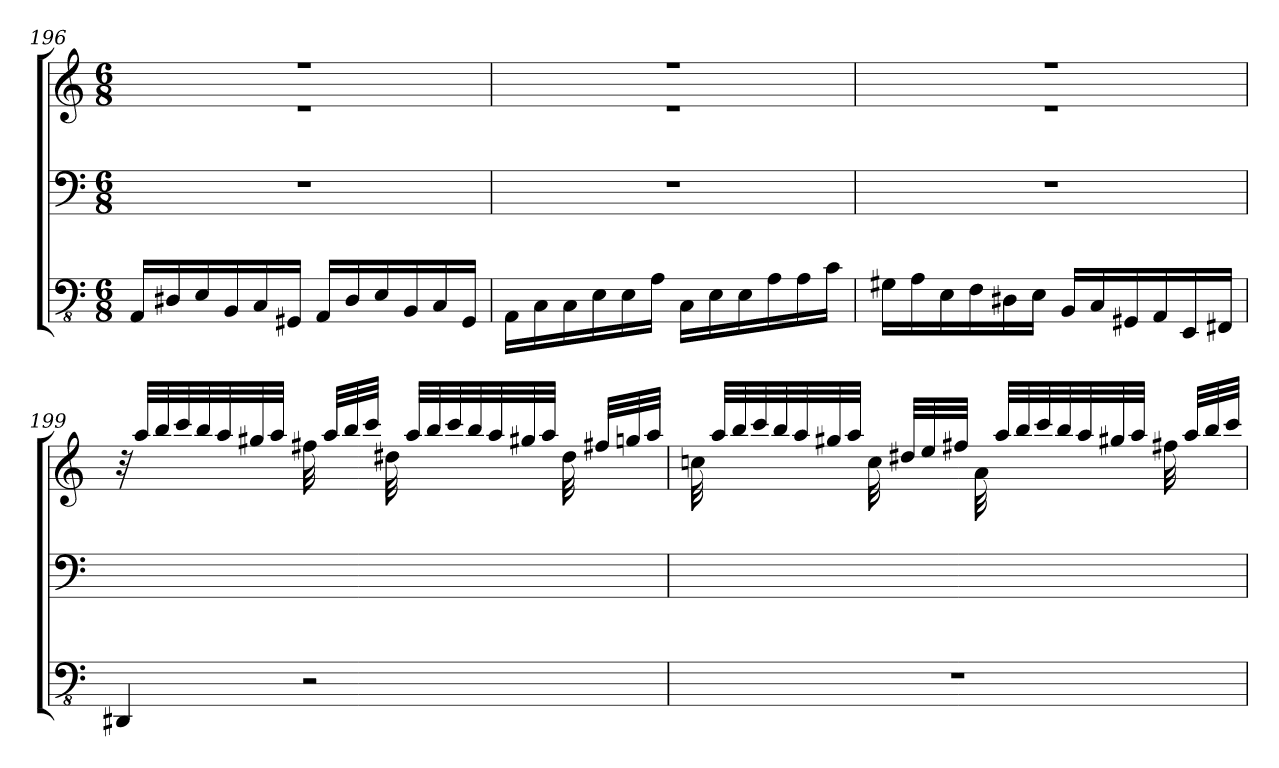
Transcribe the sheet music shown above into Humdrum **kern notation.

**kern	**kern	**kern
*part1	*part1	*part1
*staff3	*staff2	*staff1
*clefFv4	*clefF4	*clefG2
*k[]	*k[]	*k[]
*M6/8	*M6/8	*M6/8
=196	=196	=196
*	*	*^
16AAA/LL	2.r	2.r	2.r
16DD#X/	.	.	.
16EE/	.	.	.
16BBB/	.	.	.
16CC/	.	.	.
16GGG#X/JJ	.	.	.
16AAA/LL	.	.	.
16DD#/	.	.	.
16EE/	.	.	.
16BBB/	.	.	.
16CC/	.	.	.
16GGG#/JJ	.	.	.
=197	=197	=197	=197
16AAA\LL	2.r	2.r	2.r
16CC\	.	.	.
16CC\	.	.	.
16EE\	.	.	.
16EE\	.	.	.
16AA\JJ	.	.	.
16CC\LL	.	.	.
16EE\	.	.	.
16EE\	.	.	.
16AA\	.	.	.
16AA\	.	.	.
16C\JJ	.	.	.
!!LO:LB:g=z	!!
=198	=198	=198	=198
16GG#X\LL	2.r	2.r	2.r
16AA\	.	.	.
16EE\	.	.	.
16FF\	.	.	.
16DD#X\	.	.	.
16EE\JJ	.	.	.
16BBB/LL	.	.	.
16CC/	.	.	.
16GGG#X/	.	.	.
16AAA/	.	.	.
16EEE/	.	.	.
16FFF#X/JJ	.	.	.
*	*	*v	*v
=199	=199	=199
*	*	*MM1
4DDD#X/	2.ryy	32r
*	*	*MM75
.	.	32aa/LLL
.	.	32bb/
.	.	32ccc/
.	.	32bb/
.	.	32aa/
.	.	32gg#X/
.	.	32aa/JJJ
2r	.	32ff#X\
.	.	32aa/LLL
.	.	32bb/
.	.	32ccc/JJJ
.	.	32dd#X\
.	.	32aa/LLL
.	.	32bb/
.	.	32ccc/
.	.	32bb/
.	.	32aa/
.	.	32gg#X/
.	.	32aa/JJJ
.	.	32dd#\
.	.	32ff#X/LLL
.	.	32ggn/
.	.	32aa/JJJ
!!LO:PB:g=z
=200	=200	=200
2.r	2.ryy	32ccn\
.	.	32aa/LLL
.	.	32bb/
.	.	32ccc/
.	.	32bb/
.	.	32aa/
.	.	32gg#X/
.	.	32aa/JJJ
.	.	32cc\
.	.	32dd#X/LLL
.	.	32ee/
.	.	32ff#X/JJJ
.	.	32a\
.	.	32aa/LLL
.	.	32bb/
.	.	32ccc/
.	.	32bb/
.	.	32aa/
.	.	32gg#X/
.	.	32aa/JJJ
.	.	32ff#X\
.	.	32aa/LLL
.	.	32bb/
.	.	32ccc/JJJ
=	=	=
*-	*-	*-
